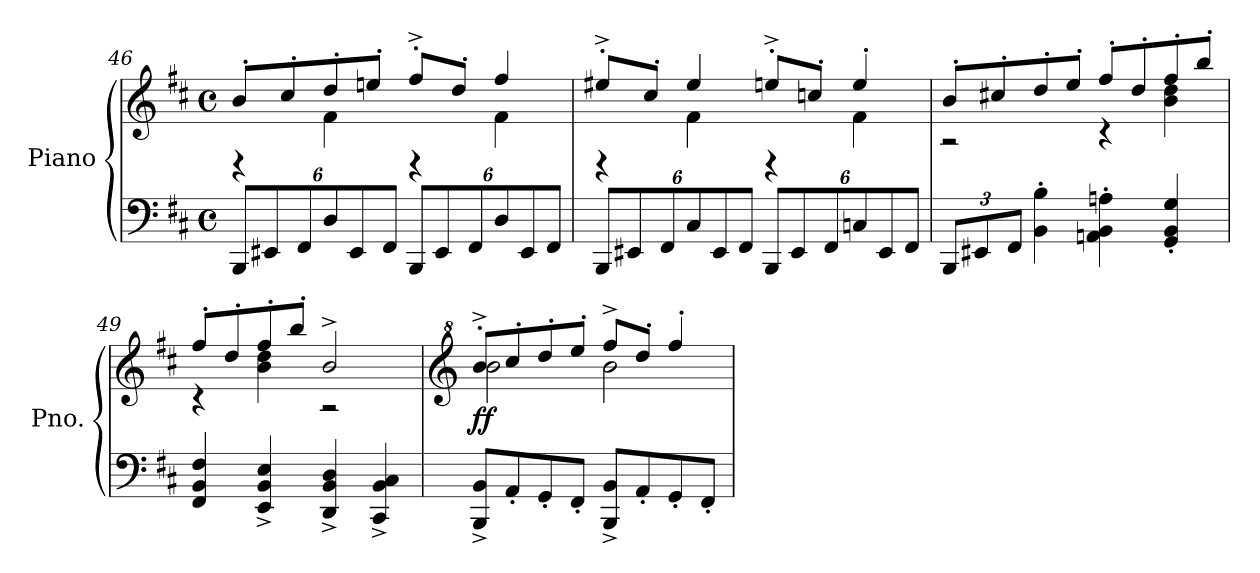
**kern	**kern	**dynam
*part1	*part1	*part1
*staff2	*staff1	*staff1/2
*I"Piano	*	*
*I'Pno.	*	*
!!LO:LB:g=z
*clefF4	*clefG2	*
*k[f#c#]	*k[f#c#]	*
*M4/4	*M4/4	*
*met(c)	*met(c)	*
*Xbrackettup	*	*
=46	=46	=46
*	*^	*
12BBB/L	8b'/L	4rD	.
12EE#X/	.	.	.
.	8cc#'/	.	.
12FF#/	.	.	.
12D/	8dd'/	4f#\	.
12EE#/	.	.	.
.	8een'/J	.	.
12FF#/J	.	.	.
12BBB/L	8ff#'^/L	4rD	.
12EE#/	.	.	.
.	8dd'/J	.	.
12FF#/	.	.	.
12D/	4ff#/	4f#\	.
12EE#/	.	.	.
12FF#/J	.	.	.
=47	=47	=47	=47
12BBB/L	8ee#X'^/L	4rD	.
12EE#X/	.	.	.
.	8cc#'/J	.	.
12FF#/	.	.	.
12C#/	4ee#/	4f#\	.
12EE#/	.	.	.
12FF#/J	.	.	.
12BBB/L	8een'^/L	4rD	.
12EE#/	.	.	.
.	8ccn'/J	.	.
12FF#/	.	.	.
12Cn/	4ee'/	4f#\	.
12EE#/	.	.	.
12FF#/J	.	.	.
!!LO:LB:g=z	!!
=48	=48	=48	=48
12BBB/L	8b'/L	2rA	.
12EE#X/	.	.	.
.	8cc#X'/	.	.
12FF#/J	.	.	.
4BB\' 4B\'	8dd'/	.	.
.	8ee'/J	.	.
4AAn\<'< 4BB\<'< 4An\<'<	8ff#'/L	4rc	.
.	8dd'/	.	.
4GG/'< 4BB/'< 4G/'<	8ff#'/	4b\ 4dd\	.
.	8bb'/J	.	.
=49	=49	=49	=49
4FF#/ 4BB/ 4F#/	8ff#'/L	4rc	.
.	8dd'/	.	.
4EE/^< 4BB/^< 4E/^<	8ff#'/	4b\ 4dd\	.
.	8bb'/J	.	.
4DD/^ 4BB/^ 4D/^	2b^/	2rA	.
4CC#/^ 4BB/^ 4C#/^	.	.	.
=50	=50	=50	=50
*	*clefG^2	*	*
!	!	!	!LO:DY:b
8BBB/^ 8BB/^L	8bb'^/L	2bb\	ff
8AA<'/	8ccc#'/	.	.
8GG<'/	8ddd'/	.	.
8FF#<'/J	8eee'/J	.	.
8BBB/^ 8BB/^L	8fff#^/L	2bb\	.
8AA'/	8ddd'/J	.	.
8GG'/	4fff#'/	.	.
8FF#'/J	.	.	.
*	*v	*v	*
=	=	=
*-	*-	*-
